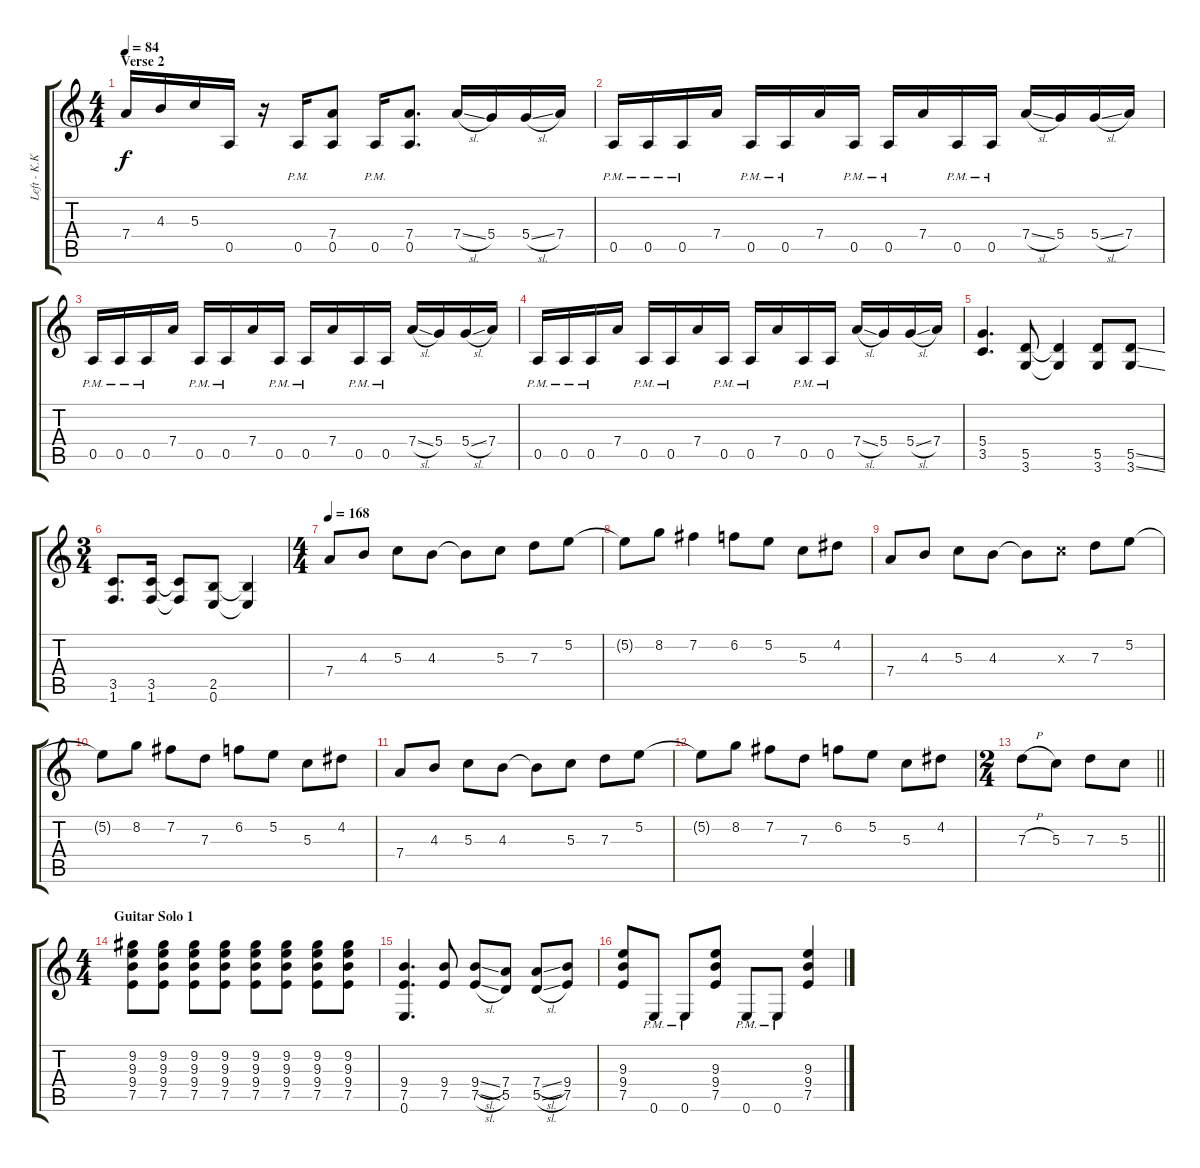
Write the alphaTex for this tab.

\track ("Left - K.K. Downing" "Left - K.K") {instrument distortionguitar}
\staff {score tabs}
\tuning (E4 B3 G3 D3 A2 E2) {hide}
\ts (4 4)
\section ("" "Verse 2")
\tempo 84
\clef g2
\ks c
7.4.16{dy f} 4.3.16 5.3.16 0.5.16 r.16 0.5{pm}.16 (7.4 0.5).8 0.5{pm}.16 (7.4 0.5).8{d} 7.4{sl}.16 5.4.16 5.4{sl}.16 7.4.16 |
0.5{pm}.16 0.5{pm}.16 0.5{pm}.16 7.4.16 0.5{pm}.16 0.5{pm}.16 7.4.16 0.5{pm}.16 0.5{pm}.16 7.4.16 0.5{pm}.16 0.5{pm}.16 7.4{sl}.16 5.4.16 5.4{sl}.16 7.4.16 |
0.5{pm}.16 0.5{pm}.16 0.5{pm}.16 7.4.16 0.5{pm}.16 0.5{pm}.16 7.4.16 0.5{pm}.16 0.5{pm}.16 7.4.16 0.5{pm}.16 0.5{pm}.16 7.4{sl}.16 5.4.16 5.4{sl}.16 7.4.16 |
0.5{pm}.16 0.5{pm}.16 0.5{pm}.16 7.4.16 0.5{pm}.16 0.5{pm}.16 7.4.16 0.5{pm}.16 0.5{pm}.16 7.4.16 0.5{pm}.16 0.5{pm}.16 7.4{sl}.16 5.4.16 5.4{sl}.16 7.4.16 |
(5.4 3.5).4{d} (5.5 3.6).8 (5.5{t} 3.6{t}).4 (5.5 3.6).8 (5.5{ss} 3.6{ss}).8 |
\ts (3 4)
(3.5 1.6).8{d} (3.5 1.6).16 (3.5{t} 1.6{t}).8 (2.5 0.6).8 (2.5{t} 0.6{t}).4 |
\ts (4 4)
\tempo 168
7.4.8 4.3.8 5.3.8 4.3.8 4.3{t}.8 5.3.8 7.3.8 5.2.8 |
5.2{t}.8 8.2.8 7.2.4 6.2.8 5.2.8 5.3.8 4.2.8 |
7.4.8 4.3.8 5.3.8 4.3.8 4.3{t}.8 5.3{x}.8 7.3.8 5.2.8 |
5.2{t}.8 8.2.8 7.2.8 7.3.8 6.2.8 5.2.8 5.3.8 4.2.8 |
7.4.8 4.3.8 5.3.8 4.3.8 4.3{t}.8 5.3.8 7.3.8 5.2.8 |
5.2{t}.8 8.2.8 7.2.8 7.3.8 6.2.8 5.2.8 5.3.8 4.2.8 |
\ts (2 4)
\barLineRight lightlight
7.3{h}.8 5.3.8 7.3.8 5.3.8 |
\ts (4 4)
\section ("" "Guitar Solo 1")
(9.2 9.3 9.4 7.5).8{volume 11} (9.2 9.3 9.4 7.5).8 (9.2 9.3 9.4 7.5).8 (9.2 9.3 9.4 7.5).8 (9.2 9.3 9.4 7.5).8 (9.2 9.3 9.4 7.5).8 (9.2 9.3 9.4 7.5).8 (9.2 9.3 9.4 7.5).8 |
(9.4 7.5 0.6).4{d} (9.4 7.5).8 (9.4{sl} 7.5{sl}).8 (7.4 5.5).8 (7.4{sl} 5.5{sl}).8 (9.4 7.5).8 |
(9.3 9.4 7.5).8 0.6{pm}.8 0.6{pm}.8 (9.3 9.4 7.5).8 0.6{pm}.8 0.6{pm}.8 (9.3 9.4 7.5).4
